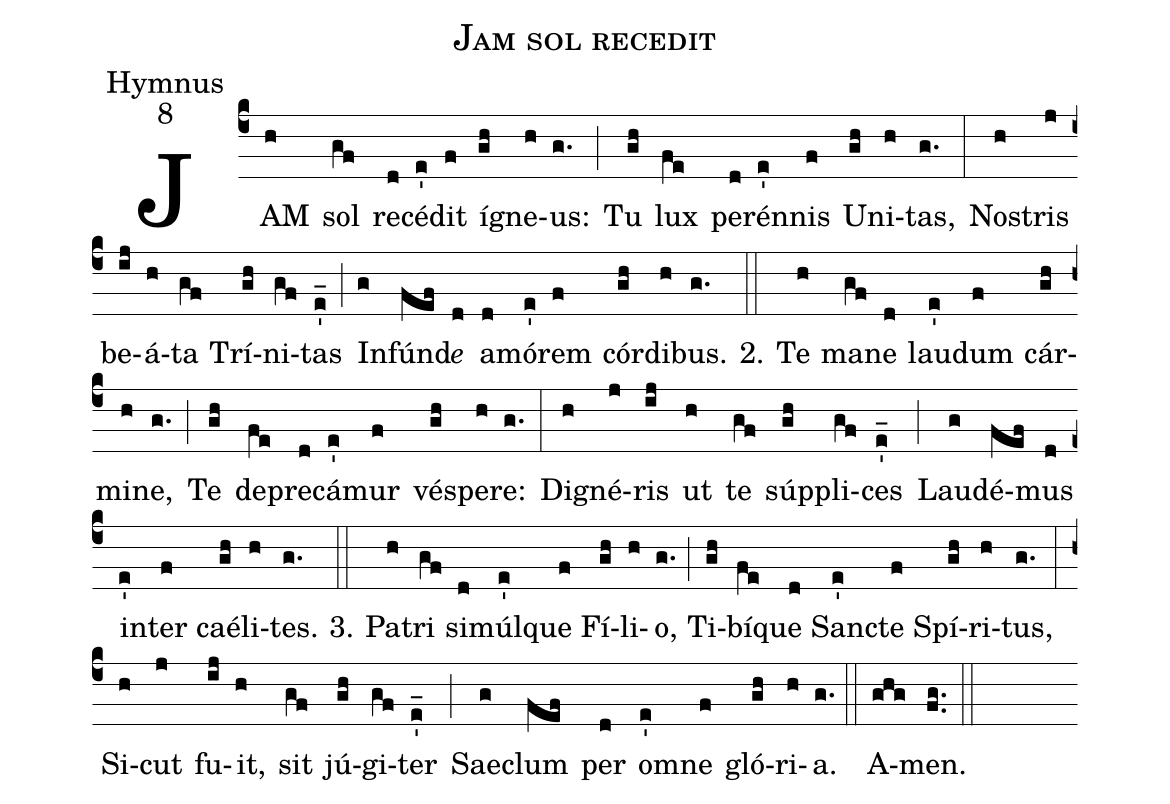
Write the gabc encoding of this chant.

name:Jam sol recedit;
office-part:Hymnus;
mode:8;
%%
(c4) JAM(h) sol(gf) re(d)cé(e')dit(f) í(gh)gne(h)us:(g.) (;) Tu(gh) lux(fe) pe(d)rén(e')nis(f) U(gh)ni(h)tas,(g.) (:) No(h)stris(j) be(ij)á(h)ta(gf) Trí(gh)ni(gf)tas(e'_) (;) In(g)fún(fef)d<i>e</i>(d) a(d)mó(e')rem(f) cór(gh)di(h)bus.(g.) 2.(::) Te(h) ma(gf)ne(d) lau(e')dum(f) cár(gh)mi(h)ne,(g.) (;) Te(gh) de(fe)pre(d)cá(e')mur(f) vé(gh)spe(h)re:(g.) (:) Di(h)gné(j)ris(ij) ut(h) te(gf) súp(gh)pli(gf)ces(e'_) (;) Lau(g)dé(fef)mus(d) in(e')ter(f) caé(gh)li(h)tes.(g.) 3.(::) Pa(h)tri(gf) si(d)múl(e')que(f) Fí(gh)li(h)o,(g.) (;) Ti(gh)bí(fe)que(d) San(e')cte(f) Spí(gh)ri(h)tus,(g.) (:) Si(h)cut(j) fu(ij)it,(h) sit(gf) jú(gh)gi(gf)ter(e'_) (;) Sae(g)clum(fef) per(d) o(e')mne(f) gló(gh)ri(h)a.(g.) (::) A(ghg)men.(fg..) (::)
